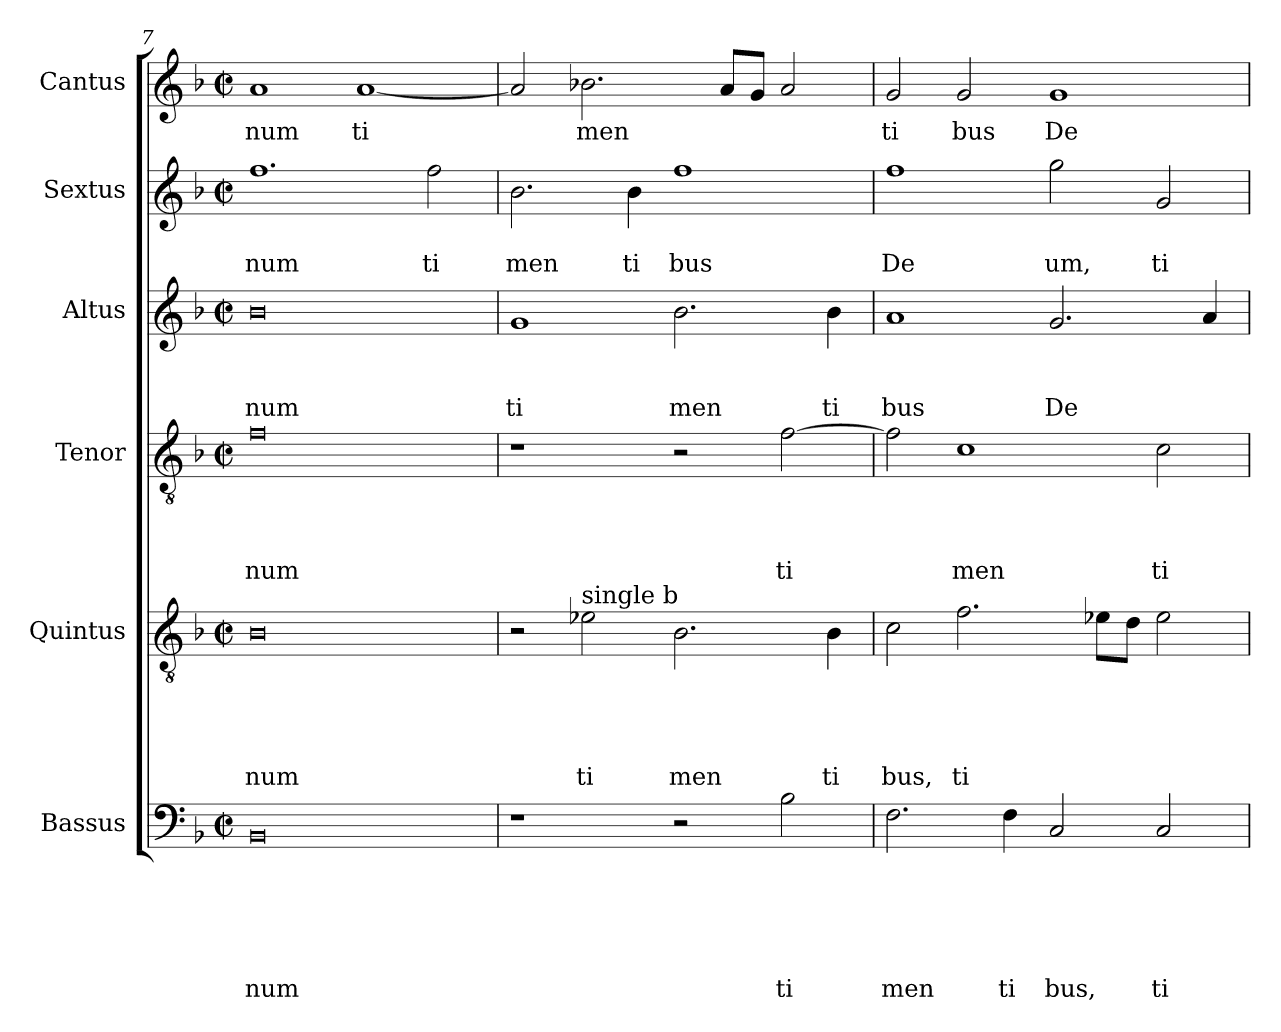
**kern	**text	**text	**text	**text	**text	**text	**kern	**text	**text	**text	**text	**text	**kern	**text	**text	**text	**text	**kern	**text	**text	**text	**kern	**text	**text	**kern	**text
*part6	*part6	*part6	*part6	*part6	*part6	*part6	*part5	*part5	*part5	*part5	*part5	*part5	*part4	*part4	*part4	*part4	*part4	*part3	*part3	*part3	*part3	*part2	*part2	*part2	*part1	*part1
*staff6	*staff6	*staff6	*staff6	*staff6	*staff6	*staff6	*staff5	*staff5	*staff5	*staff5	*staff5	*staff5	*staff4	*staff4	*staff4	*staff4	*staff4	*staff3	*staff3	*staff3	*staff3	*staff2	*staff2	*staff2	*staff1	*staff1
*I"Bassus	*	*	*	*	*	*	*I"Quintus	*	*	*	*	*	*I"Tenor	*	*	*	*	*I"Altus	*	*	*	*I"Sextus	*	*	*I"Cantus	*
*clefF4	*	*	*	*	*	*	*clefGv2	*	*	*	*	*	*clefGv2	*	*	*	*	*clefG2	*	*	*	*clefG2	*	*	*clefG2	*
*k[b-]	*	*	*	*	*	*	*k[b-]	*	*	*	*	*	*k[b-]	*	*	*	*	*k[b-]	*	*	*	*k[b-]	*	*	*k[b-]	*
*F:	*	*	*	*	*	*	*F:	*	*	*	*	*	*F:	*	*	*	*	*F:	*	*	*	*F:	*	*	*F:	*
*M2/2	*	*	*	*	*	*	*M2/2	*	*	*	*	*	*M2/2	*	*	*	*	*M2/2	*	*	*	*M2/2	*	*	*M2/2	*
*met(c|)	*	*	*	*	*	*	*met(c|)	*	*	*	*	*	*met(c|)	*	*	*	*	*met(c|)	*	*	*	*met(c|)	*	*	*met(c|)	*
=7	=7	=7	=7	=7	=7	=7	=7	=7	=7	=7	=7	=7	=7	=7	=7	=7	=7	=7	=7	=7	=7	=7	=7	=7	=7	=7
!	!	!	!	!	!	!LO:LY:b	!	!	!	!	!	!LO:LY:b	!	!	!	!	!LO:LY:b	!	!	!	!LO:LY:b	!	!	!LO:LY:b	!	!LO:LY:b
0BB-	.	.	.	.	.	num	0B-	.	.	.	.	num	0f	.	.	.	num	0b-	.	.	num	1.ff	.	num	1a	num
!	!	!	!	!	!	!	!	!	!	!	!	!	!	!	!	!	!	!	!	!	!	!	!	!	!	!LO:LY:b
.	.	.	.	.	.	.	.	.	.	.	.	.	.	.	.	.	.	.	.	.	.	.	.	.	[<1a	ti
!	!	!	!	!	!	!	!	!	!	!	!	!	!	!	!	!	!	!	!	!	!	!	!	!LO:LY:b	!	!
.	.	.	.	.	.	.	.	.	.	.	.	.	.	.	.	.	.	.	.	.	.	2ff\	.	ti	.	.
=8	=8	=8	=8	=8	=8	=8	=8	=8	=8	=8	=8	=8	=8	=8	=8	=8	=8	=8	=8	=8	=8	=8	=8	=8	=8	=8
!	!	!	!	!	!	!	!	!	!	!	!	!	!	!	!	!	!	!	!	!	!LO:LY:b	!	!	!LO:LY:b	!	!
1r	.	.	.	.	.	.	2r	.	.	.	.	.	1r	.	.	.	.	1g	.	.	ti	2.b-\	.	men	2a/]	.
!	!	!	!	!	!	!	!LO:TX:a:t=single b	!	!	!	!	!	!	!	!	!	!	!	!	!	!	!	!	!	!	!
!	!	!	!	!	!	!	!	!	!	!	!	!LO:LY:b	!	!	!	!	!	!	!	!	!	!	!	!	!	!LO:LY:b
.	.	.	.	.	.	.	2e-\	.	.	.	.	ti	.	.	.	.	.	.	.	.	.	.	.	.	2.b-X\	men
!	!	!	!	!	!	!	!	!	!	!	!	!	!	!	!	!	!	!	!	!	!	!	!	!LO:LY:b	!	!
.	.	.	.	.	.	.	.	.	.	.	.	.	.	.	.	.	.	.	.	.	.	4b-\	.	ti	.	.
!	!	!	!	!	!	!	!	!	!	!	!	!LO:LY:b	!	!	!	!	!	!	!	!	!LO:LY:b	!	!	!LO:LY:b	!	!
2r	.	.	.	.	.	.	2.B-\	.	.	.	.	men	2r	.	.	.	.	2.b-\	.	.	men	1ff	.	bus	.	.
.	.	.	.	.	.	.	.	.	.	.	.	.	.	.	.	.	.	.	.	.	.	.	.	.	8a/L	.
.	.	.	.	.	.	.	.	.	.	.	.	.	.	.	.	.	.	.	.	.	.	.	.	.	8g/J	.
!	!	!	!	!	!	!LO:LY:b	!	!	!	!	!	!	!	!	!	!	!LO:LY:b	!	!	!	!	!	!	!	!	!
2B-\	.	.	.	.	.	ti	.	.	.	.	.	.	[>2f\	.	.	.	ti	.	.	.	.	.	.	.	2a/	.
!	!	!	!	!	!	!	!	!	!	!	!	!LO:LY:b	!	!	!	!	!	!	!	!	!LO:LY:b	!	!	!	!	!
.	.	.	.	.	.	.	4B-\	.	.	.	.	ti	.	.	.	.	.	4b-\	.	.	ti	.	.	.	.	.
=9	=9	=9	=9	=9	=9	=9	=9	=9	=9	=9	=9	=9	=9	=9	=9	=9	=9	=9	=9	=9	=9	=9	=9	=9	=9	=9
!	!	!	!	!	!	!LO:LY:b	!	!	!	!	!	!LO:LY:b	!	!	!	!	!	!	!	!	!LO:LY:b	!	!	!LO:LY:b	!	!LO:LY:b
2.F\	.	.	.	.	.	men	2c\	.	.	.	.	bus,	2f\]	.	.	.	.	1a	.	.	bus	1ff	.	De	2g/	ti
!	!	!	!	!	!	!	!	!	!	!	!	!LO:LY:b	!	!	!	!	!LO:LY:b	!	!	!	!	!	!	!	!	!LO:LY:b
.	.	.	.	.	.	.	2.f\	.	.	.	.	ti	1c	.	.	.	men	.	.	.	.	.	.	.	2g/	bus
!	!	!	!	!	!	!LO:LY:b	!	!	!	!	!	!	!	!	!	!	!	!	!	!	!	!	!	!	!	!
4F\	.	.	.	.	.	ti	.	.	.	.	.	.	.	.	.	.	.	.	.	.	.	.	.	.	.	.
!	!	!	!	!	!	!LO:LY:b	!	!	!	!	!	!	!	!	!	!	!	!	!	!	!LO:LY:b	!	!	!LO:LY:b	!	!LO:LY:b
2C/	.	.	.	.	.	bus,	.	.	.	.	.	.	.	.	.	.	.	2.g/	.	.	De	2gg\	.	um,	1g	De
.	.	.	.	.	.	.	8e-X\L	.	.	.	.	.	.	.	.	.	.	.	.	.	.	.	.	.	.	.
.	.	.	.	.	.	.	8d\J	.	.	.	.	.	.	.	.	.	.	.	.	.	.	.	.	.	.	.
!	!	!	!	!	!	!LO:LY:b	!	!	!	!	!	!	!	!	!	!	!LO:LY:b	!	!	!	!	!	!	!LO:LY:b	!	!
2C/	.	.	.	.	.	ti	2e-\	.	.	.	.	.	2c\	.	.	.	ti	.	.	.	.	2g/	.	ti	.	.
.	.	.	.	.	.	.	.	.	.	.	.	.	.	.	.	.	.	4a/	.	.	.	.	.	.	.	.
=	=	=	=	=	=	=	=	=	=	=	=	=	=	=	=	=	=	=	=	=	=	=	=	=	=	=
*-	*-	*-	*-	*-	*-	*-	*-	*-	*-	*-	*-	*-	*-	*-	*-	*-	*-	*-	*-	*-	*-	*-	*-	*-	*-	*-
